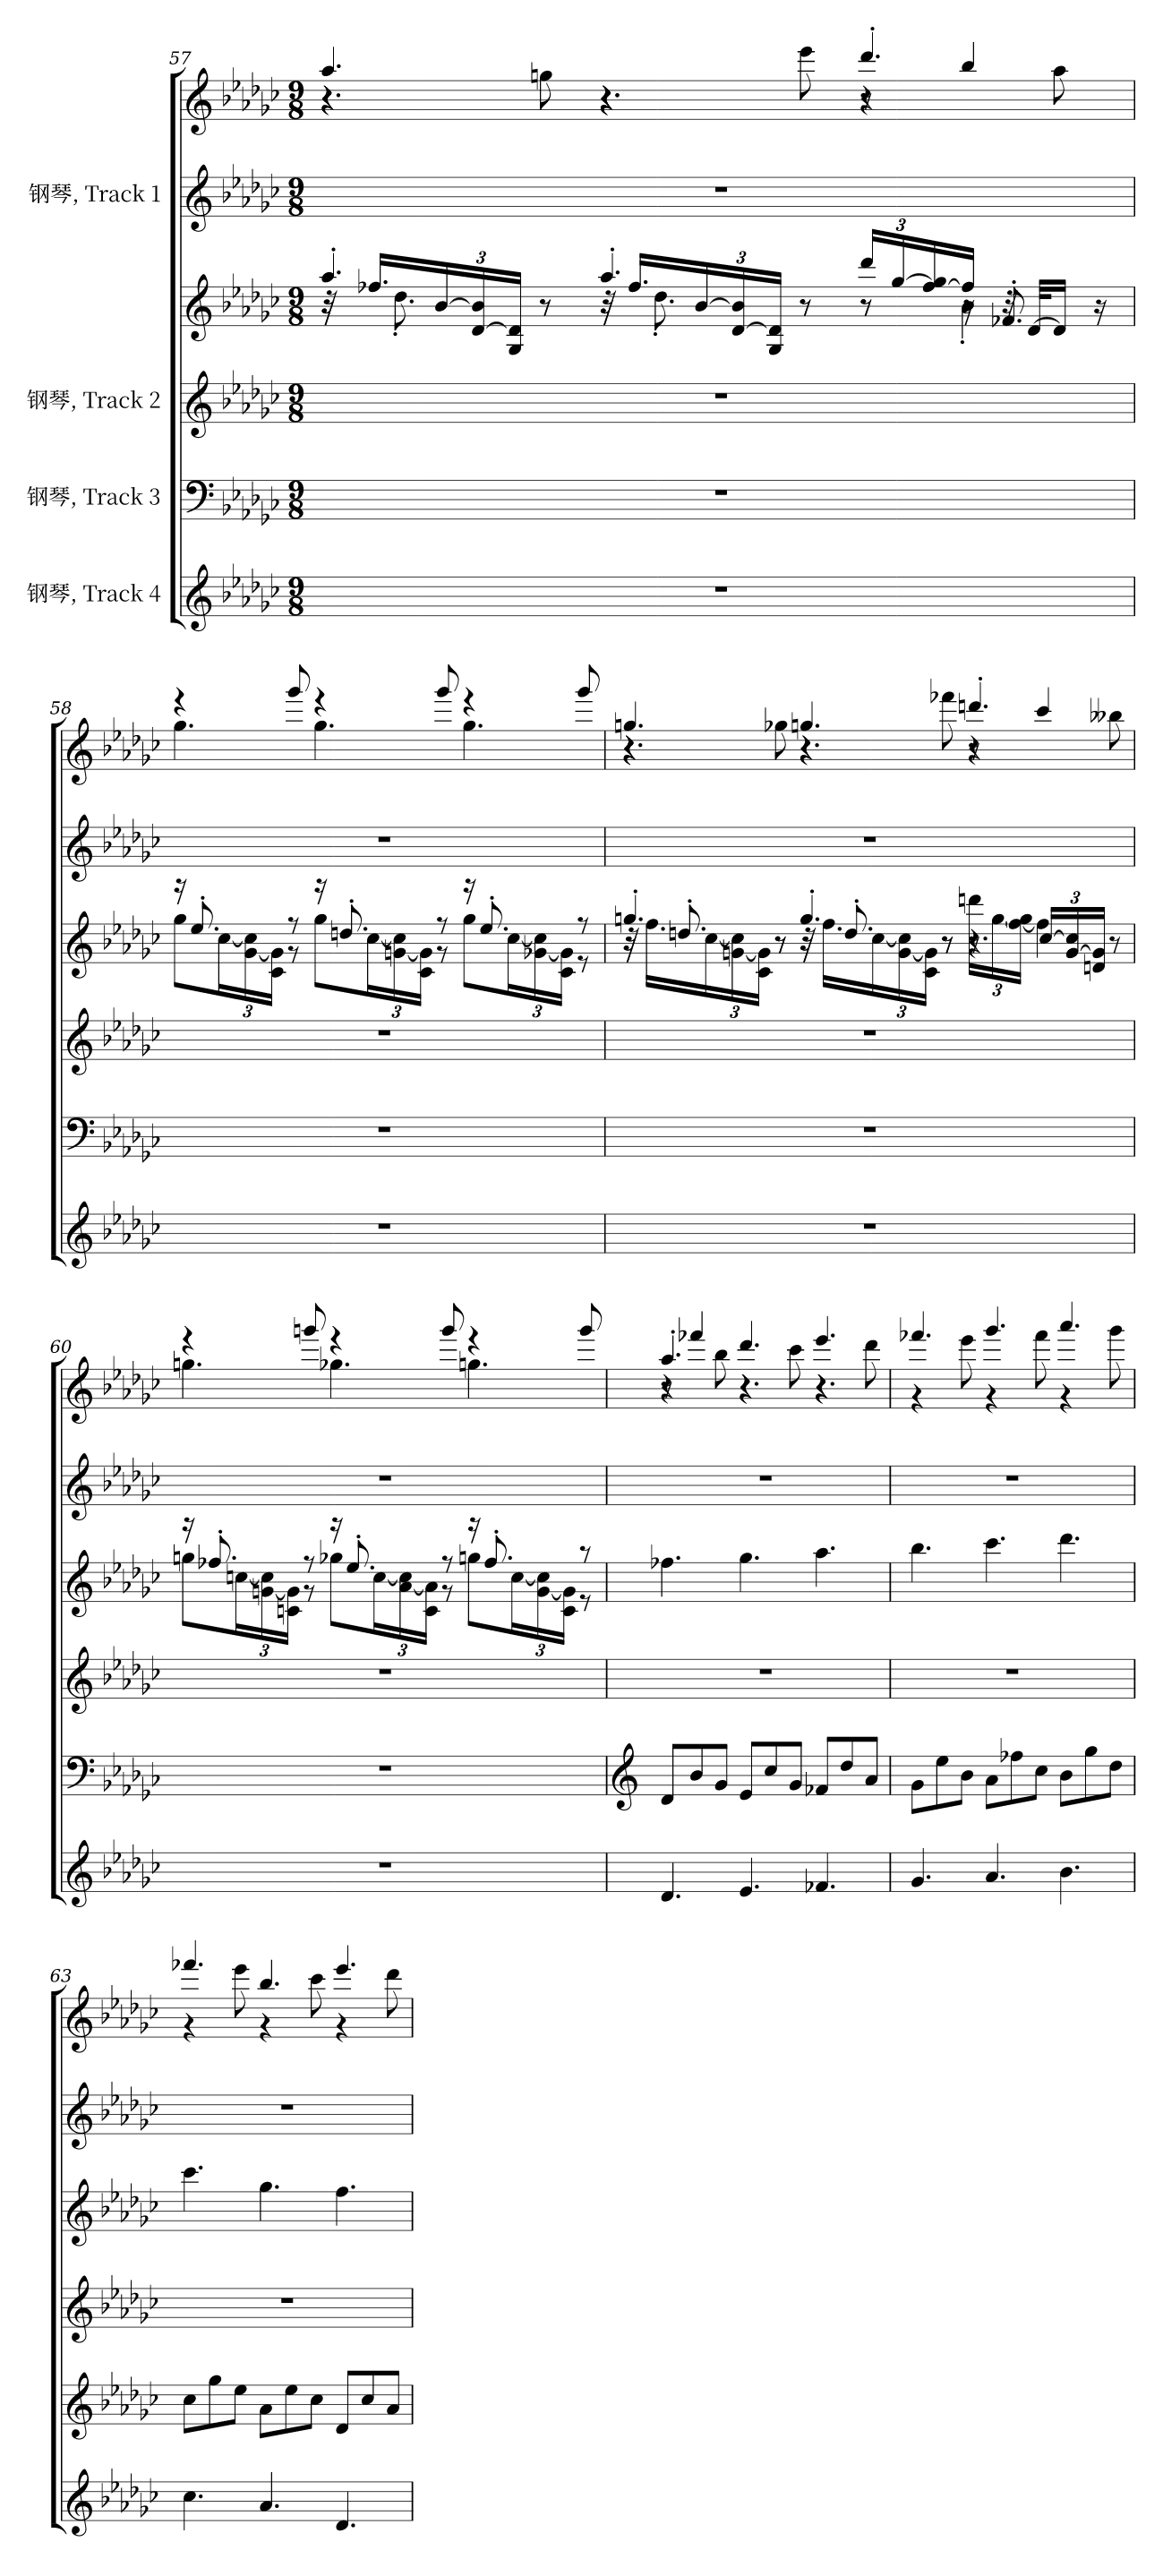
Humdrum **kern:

**kern	**kern	**kern	**kern	**kern	**kern
*part4	*part3	*part2	*part2	*part1	*part1
*staff6	*staff5	*staff4	*staff3	*staff2	*staff1
*I"钢琴, Track 4	*I"钢琴, Track 3	*I"钢琴, Track 2	*	*I"钢琴, Track 1	*
!!LO:PB:g=z
*clefG2	*clefF4	*clefG2	*clefG2	*clefG2	*clefG2
*k[b-e-a-d-g-c-]	*k[b-e-a-d-g-c-]	*k[b-e-a-d-g-c-]	*k[b-e-a-d-g-c-]	*k[b-e-a-d-g-c-]	*k[b-e-a-d-g-c-]
*M9/8	*M9/8	*M9/8	*M9/8	*M9/8	*M9/8
=57	=57	=57	=57	=57	=57
*	*	*	*^	*	*^
*	*	*	*	*^	*	*	*^
8%9r	8%9r	8%9r	4.aa-'/	16r	32r	8%9r	4.aa-/	4r	4.r
.	.	.	.	.	16.ff-X/LL	.	.	.	.
.	.	.	.	8.dd-'\	.	.	.	.	.
*	*	*	*	*	*Xbrackettup	*	*	*	*
.	.	.	.	.	[24b-/	.	.	.	.
.	.	.	.	.	[24d-/ 24b-/]	.	.	.	.
.	.	.	.	.	24G-/ 24d-/]JJ	.	.	.	.
.	.	.	.	8r	8r	.	.	8ggn\	.
.	.	.	4.aa-'/	16r	32r	.	4.r	4r	4.r
.	.	.	.	.	16.ff-/LL	.	.	.	.
.	.	.	.	8.dd-'\	.	.	.	.	.
.	.	.	.	.	[24b-/	.	.	.	.
.	.	.	.	.	[24d-/ 24b-/]	.	.	.	.
.	.	.	.	.	24G-/ 24d-/]JJ	.	.	.	.
.	.	.	.	8r	8r	.	.	8eee-\	.
*	*	*	*	*	*	*	*MM162	*	*
.	.	.	8r	8r	24ddd-/LL	.	4.ddd-'/	4r	8r
.	.	.	.	.	[24gg-/	.	.	.	.
.	.	.	.	.	[24ff-/ 24gg-/]	.	.	.	.
.	.	.	16r	4b-'\	16ff-/JJ]	.	.	.	4bb-/
.	.	.	8.f-X'/	.	32r	.	.	.	.
.	.	.	.	.	[32d-/KLL	.	.	.	.
.	.	.	.	.	16d-/JJ]	.	.	8aa-\	.
.	.	.	.	.	16r	.	.	.	.
*	*	*	*	*v	*v	*	*	*v	*v
!!LO:LB:g=z
=58	=58	=58	=58	=58	=58	=58	=58
8%9r	8%9r	8%9r	16r	8gg-\L	8%9r	4r	4.gg-\
.	.	.	8.ee-'/	.	.	.	.
.	.	.	.	[24cc-\L	.	.	.
.	.	.	.	[24g-\ 24cc-\]	.	.	.
.	.	.	.	24c-\ 24g-\]JJ	.	.	.
.	.	.	8r	8r	.	8ggg-/	.
.	.	.	16r	8gg-\L	.	4r	4.gg-\
.	.	.	8.ddn'/	.	.	.	.
.	.	.	.	[24cc-\L	.	.	.
.	.	.	.	[24gn\ 24cc-\]	.	.	.
.	.	.	.	24c-\ 24g\]JJ	.	.	.
.	.	.	8r	8r	.	8ggg-/	.
*	*	*	*	*	*	*MM163	*
.	.	.	16r	8gg-\L	.	4r	4.gg-\
.	.	.	8.ee-'/	.	.	.	.
.	.	.	.	[24cc-\L	.	.	.
.	.	.	.	[24g-X\ 24cc-\]	.	.	.
.	.	.	.	24c-\ 24g-\]JJ	.	.	.
.	.	.	8r	8r	.	8ggg-/	.
!!LO:PB:g=z
=59	=59	=59	=59	=59	=59	=59	=59
*	*	*	*	*^	*	*	*^
8%9r	8%9r	8%9r	4.ggn'/	32r	16r	8%9r	4.r	4r	4.ggn/
.	.	.	.	16.ff\LL	.	.	.	.	.
.	.	.	.	.	8.ddn'/	.	.	.	.
.	.	.	.	[24cc-\	.	.	.	.	.
.	.	.	.	[24gn\ 24cc-\]	.	.	.	.	.
.	.	.	.	24c-\ 24g\]JJ	.	.	.	.	.
.	.	.	.	8r	8r	.	.	8gg-X\	.
.	.	.	4.gg'/	32r	16r	.	4.r	4r	4.ggn/
.	.	.	.	16.ff\LL	.	.	.	.	.
.	.	.	.	.	8.dd'/	.	.	.	.
.	.	.	.	[24cc-\	.	.	.	.	.
.	.	.	.	[24g\ 24cc-\]	.	.	.	.	.
.	.	.	.	24c-\ 24g\]JJ	.	.	.	.	.
.	.	.	.	8r	8r	.	.	8fff-X\	.
.	.	.	4.r	24dddn\LL	8r	.	8r	4r	4.dddn'/
.	.	.	.	[24gg\	.	.	.	.	.
.	.	.	.	[24ff\ 24gg\]JJ	.	.	.	.	.
.	.	.	.	4ff\]	[24cc-/LL	.	4ccc-/	.	.
.	.	.	.	.	[24g/ 24cc-/]	.	.	.	.
.	.	.	.	.	24dn/ 24g/]JJ	.	.	.	.
.	.	.	.	.	8r	.	.	8bb--X\	.
*	*	*	*	*v	*v	*	*	*v	*v
!!LO:LB:g=z
=60	=60	=60	=60	=60	=60	=60	=60
8%9r	8%9r	8%9r	16r	8ggn\L	8%9r	4r	4.ggn\
.	.	.	8.ff-X'/	.	.	.	.
.	.	.	.	[24ccn\L	.	.	.
.	.	.	.	[24gn\ 24cc\]	.	.	.
.	.	.	.	24cn\ 24g\]JJ	.	.	.
.	.	.	8r	8r	.	8gggn/	.
.	.	.	16r	8gg-X\L	.	4r	4.gg-X\
.	.	.	8.ee-'/	.	.	.	.
.	.	.	.	[24cc\L	.	.	.
.	.	.	.	[24a-\ 24cc\]	.	.	.
.	.	.	.	24c\ 24a-\]JJ	.	.	.
.	.	.	8r	8r	.	8ggg/	.
*	*	*	*	*	*	*MM165	*
.	.	.	16r	8ggn\L	.	4r	4.ggn\
.	.	.	8.ff-'/	.	.	.	.
.	.	.	.	[24cc\L	.	.	.
.	.	.	.	[24g\ 24cc\]	.	.	.
.	.	.	.	24c\ 24g\]JJ	.	.	.
.	.	.	8r	8r	.	8ggg/	.
*	*	*	*v	*v	*	*v	*v
!!LO:PB:g=z
=61	=61	=61	=61	=61	=61
*	*clefG2	*	*	*	*
*	*	*	*	*	*^
*	*	*	*	*	*	*^
4.d-/	8d-/L	8%9r	4.ff-X\	8%9r	8r	4r	4.aa-'/
.	8b-/	.	.	.	4fff-X/	.	.
.	8g-/J	.	.	.	.	8bb-\	.
4.e-/	8e-/L	.	4.gg-\	.	4.ddd-/	4r	4.r
.	8cc-/	.	.	.	.	.	.
.	8g-/J	.	.	.	.	8ccc-\	.
*	*	*	*	*	*MM167	*	*
4.f-X/	8f-X/L	.	4.aa-\	.	4.eee-/	4r	4.r
.	8dd-/	.	.	.	.	.	.
.	8a-/J	.	.	.	.	8ddd-\	.
*	*	*	*	*	*	*v	*v
=62	=62	=62	=62	=62	=62	=62
4.g-/	8g-\L	8%9r	4.bb-\	8%9r	4.fff-X/	4r
.	8ee-\	.	.	.	.	.
.	8b-\J	.	.	.	.	8eee-\
4.a-/	8a-\L	.	4.ccc-\	.	4.ggg-/	4r
.	8ff-X\	.	.	.	.	.
.	8cc-\J	.	.	.	.	8fff-\
*	*	*	*	*	*MM169	*
4.b-\	8b-\L	.	4.ddd-\	.	4.aaa-/	4r
.	8gg-\	.	.	.	.	.
.	8dd-\J	.	.	.	.	8ggg-\
=63	=63	=63	=63	=63	=63	=63
4.cc-\	8cc-\L	8%9r	4.ccc-\	8%9r	4.fff-X/	4r
.	8gg-\	.	.	.	.	.
.	8ee-\J	.	.	.	.	8eee-\
4.a-/	8a-\L	.	4.gg-\	.	4.bb-/	4r
.	8ee-\	.	.	.	.	.
.	8cc-\J	.	.	.	.	8ccc-\
4.d-/	8d-/L	.	4.ff\	.	4.eee-/	4r
.	8cc-/	.	.	.	.	.
.	8a-/J	.	.	.	.	8ddd-\
*	*	*	*	*	*v	*v
=	=	=	=	=	=
*-	*-	*-	*-	*-	*-
